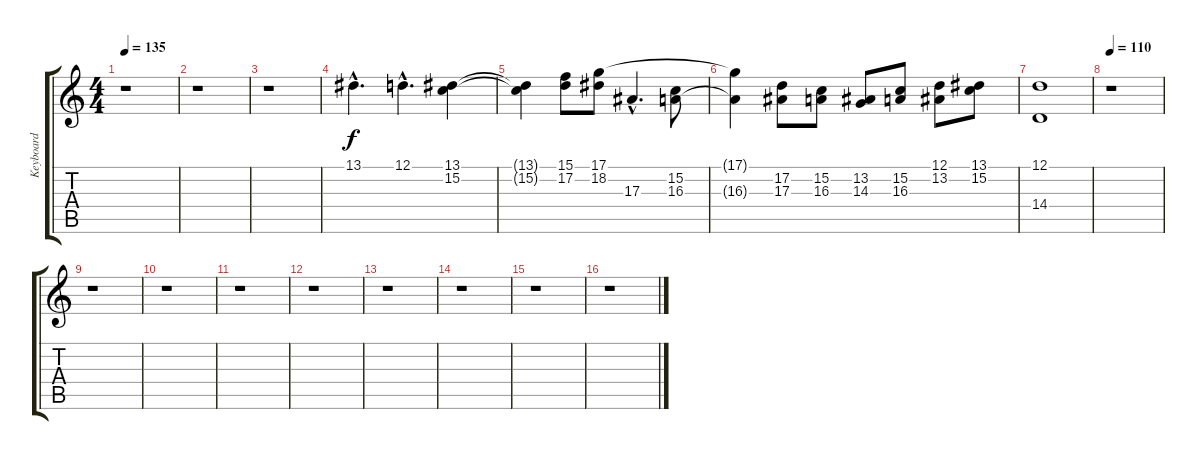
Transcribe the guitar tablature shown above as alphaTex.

\track ("Keyboard" "Keyboard") {instrument synthstrings1}
\staff {score tabs}
\tuning (D4 A3 F3 C3 G2 D2) {hide}
\ts (4 4)
\tempo 135
\clef g2
\ks c
r.1{dy f} |
r.1 |
r.1 |
13.1{hac}.4{d} 12.1{hac}.4{d} (13.1 15.2).4 |
(13.1{t} 15.2{t}).4 (15.1 17.2).8 (17.1 18.2).8 17.3{hac}.4{d} (15.2 16.3).8 |
(17.1{t} 16.3{t}).4 (17.2 17.3).8 (15.2 16.3).8 (13.2 14.3).8 (15.2 16.3).8 (12.1 13.2).8 (13.1 15.2).8 |
(12.1 14.4).1 |
\tempo 110
r.1 |
r.1 |
r.1 |
r.1 |
r.1 |
r.1 |
r.1 |
r.1 |
r.1
